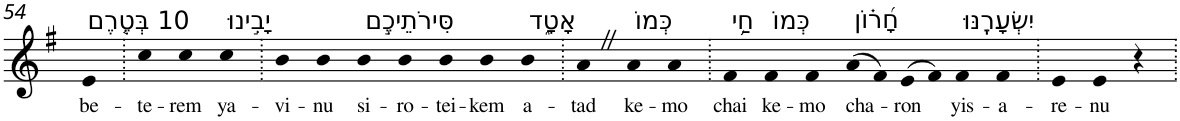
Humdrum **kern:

**kern	**text
*part1	*part1
*staff1	*staff1
*I"Piano	*
*I'Pno	*
!!LO:PB:g=z
*clefG2	*
*k[f#]	*
*G:	*
=54	=54
!LO:TX:a:t=10 בְּטֶ֤רֶם	!
!	!LO:LY:b
4e	be-
=55.	=55.
!	!LO:LY:b
4cc	-te-
!	!LO:LY:b
4cc	-rem
!LO:TX:a:t=יָבִ֣ינוּ	!
!	!LO:LY:b
4cc	ya-
=56.	=56.
!	!LO:LY:b
4b	-vi-
!	!LO:LY:b
4b	-nu
!LO:TX:a:t=סִּירֹתֵיכֶ֣ם	!
!	!LO:LY:b
4b	si-
!	!LO:LY:b
4b	-ro-
!	!LO:LY:b
4b	-tei-
!	!LO:LY:b
4b	-kem
!LO:TX:a:t=אָטָ֑ד	!
!	!LO:LY:b
4b	a-
=57.	=57.
!	!LO:LY:b
4aZ	-tad
!LO:TX:a:t=כְּמוֹ	!
!	!LO:LY:b
4a	ke-
!	!LO:LY:b
4a	-mo
=58.	=58.
!LO:TX:a:t=חַ֥י	!
!	!LO:LY:b
4f#	chai
!LO:TX:a:t=כְּמוֹ	!
!	!LO:LY:b
4f#	ke-
!	!LO:LY:b
4f#	-mo
!LO:TX:a:t=חָ֝ר֗וֹן	!
!	!LO:LY:b
(>8a	cha-
8f#)	.
!	!LO:LY:b
(>8e	-ron
8f#)	.
!LO:TX:a:t=יִשְׂעָרֶֽנּוּ	!
!	!LO:LY:b
4f#	yis-
!	!LO:LY:b
4f#	-a-
=59.	=59.
!	!LO:LY:b
4e	-re-
!	!LO:LY:b
4e	-nu
4r	.
=.	=.
*-	*-
